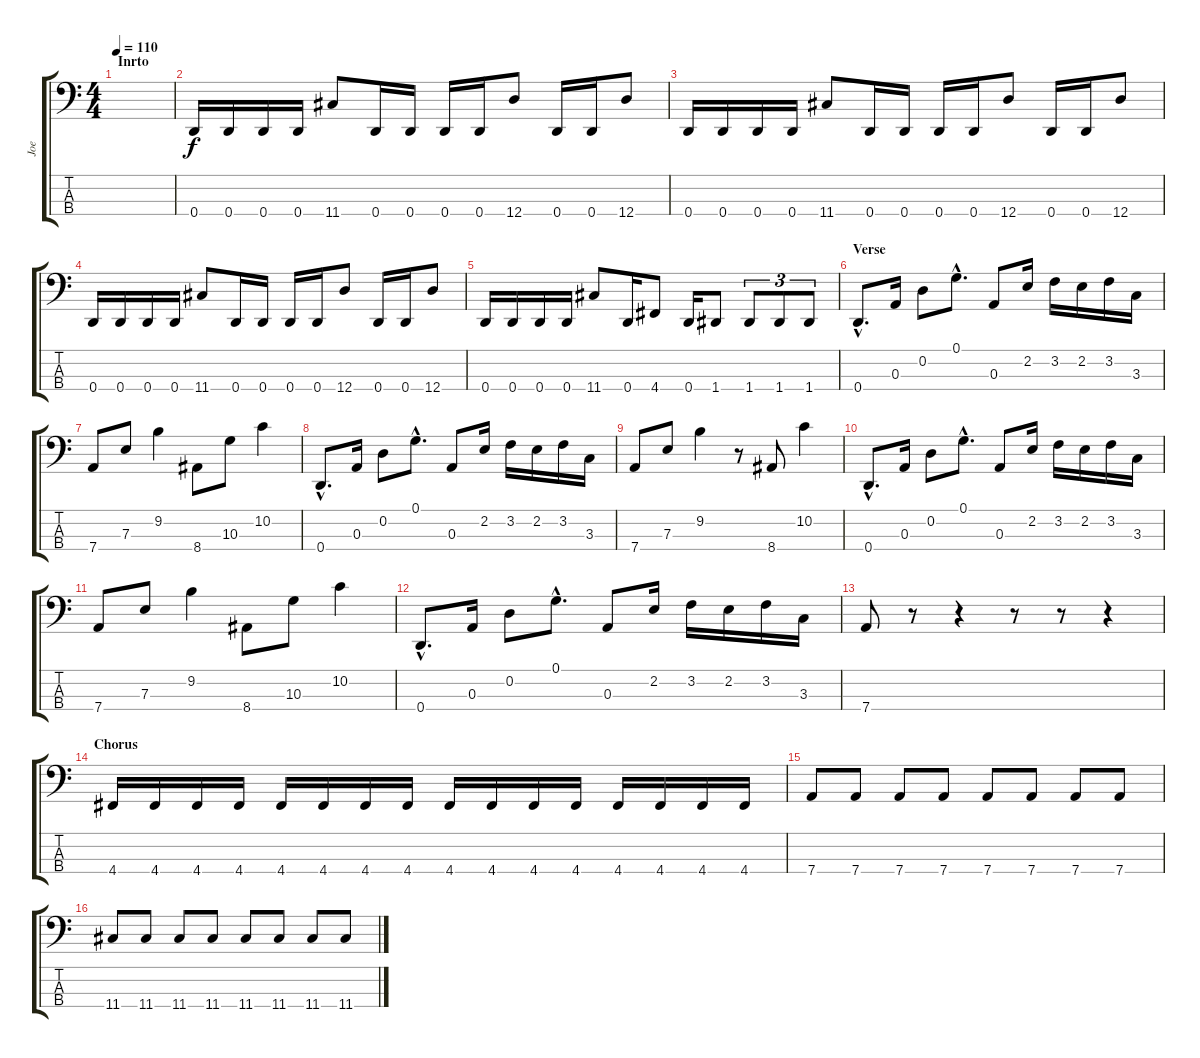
\track ("Joe" "Joe") {instrument electricbasspick}
\staff {score tabs}
\tuning (G2 D2 A1 D1) {hide}
\ts (4 4)
\section ("" "Inrto")
\tempo 110
\clef f4
\ks c
|
0.4.16 0.4.16 0.4.16 0.4.16 11.4.8 0.4.16 0.4.16 0.4.16 0.4.16 12.4.8 0.4.16 0.4.16 12.4.8 |
0.4.16 0.4.16 0.4.16 0.4.16 11.4.8 0.4.16 0.4.16 0.4.16 0.4.16 12.4.8 0.4.16 0.4.16 12.4.8 |
0.4.16 0.4.16 0.4.16 0.4.16 11.4.8 0.4.16 0.4.16 0.4.16 0.4.16 12.4.8 0.4.16 0.4.16 12.4.8 |
0.4.16 0.4.16 0.4.16 0.4.16 11.4.8 0.4.16 4.4.8 0.4.16 1.4.8 1.4.8{tu (3 2)} 1.4.8{tu (3 2)} 1.4.8{tu (3 2)} |
\section ("" "Verse")
0.4{hac}.8{d} 0.3.16 0.2.8 0.1{hac}.8{d} 0.3.8 2.2.16 3.2.16 2.2.16 3.2.16 3.3.16 |
7.4.8 7.3.8 9.2.4 8.4.8 10.3.8 10.2.4 |
0.4{hac}.8{d} 0.3.16 0.2.8 0.1{hac}.8{d} 0.3.8 2.2.16 3.2.16 2.2.16 3.2.16 3.3.16 |
7.4.8 7.3.8 9.2.4 r.8 8.4.8 10.2.4 |
0.4{hac}.8{d} 0.3.16 0.2.8 0.1{hac}.8{d} 0.3.8 2.2.16 3.2.16 2.2.16 3.2.16 3.3.16 |
7.4.8 7.3.8 9.2.4 8.4.8 10.3.8 10.2.4 |
0.4{hac}.8{d} 0.3.16 0.2.8 0.1{hac}.8{d} 0.3.8 2.2.16 3.2.16 2.2.16 3.2.16 3.3.16 |
7.4.8 r.8 r.4 r.8 r.8 r.4 |
\section ("" "Chorus")
4.4.16 4.4.16 4.4.16 4.4.16 4.4.16 4.4.16 4.4.16 4.4.16 4.4.16 4.4.16 4.4.16 4.4.16 4.4.16 4.4.16 4.4.16 4.4.16 |
7.4.8 7.4.8 7.4.8 7.4.8 7.4.8 7.4.8 7.4.8 7.4.8 |
11.4.8 11.4.8 11.4.8 11.4.8 11.4.8 11.4.8 11.4.8 11.4.8
